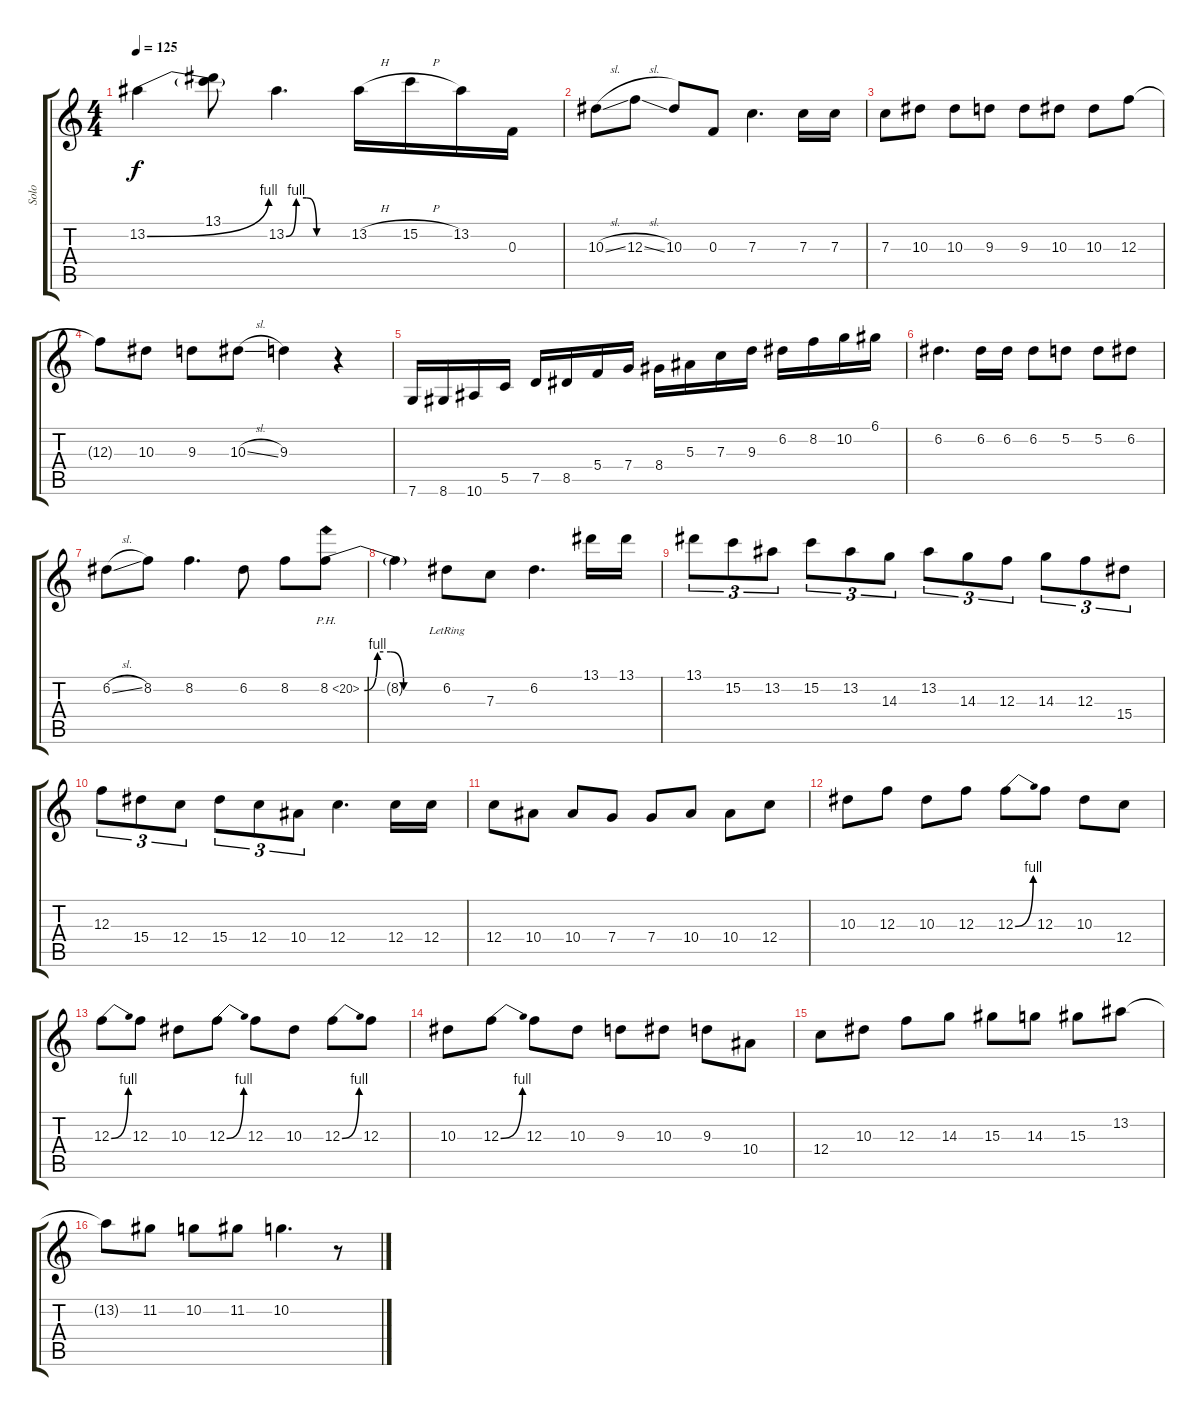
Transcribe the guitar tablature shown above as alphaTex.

\track ("Solo" "Solo") {instrument distortionguitar}
\staff {score tabs}
\tuning (D4 A3 F3 C3 G2 C2) {hide}
\ts (4 4)
\tempo 125
\clef g2
\ks c
13.2{be (bend 0 0 60 4)}.4{dy f} (13.1 13.2{t}).8 13.2{be (custom 0 0 10 4 20 4 30 0 60 0)}.4{d} 13.2{h}.16 15.2{h}.16 13.2.16 0.3.16 |
10.3{sl}.8 12.3{sl}.8 10.3.8 0.3.8 7.3.4{d} 7.3.16 7.3.16 |
7.3.8 10.3.8 10.3.8 9.3.8 9.3.8 10.3.8 10.3.8 12.3.8 |
12.3{t}.8 10.3.8 9.3.8 10.3{sl}.8 9.3.4 r.4 |
7.6.16 8.6.16 10.6.16 5.5.16 7.5.16 8.5.16 5.4.16 7.4.16 8.4.16 5.3.16 7.3.16 9.3.16 6.2.16 8.2.16 10.2.16 6.1.16 |
6.2.4{d} 6.2.16 6.2.16 6.2.8 5.2.8 5.2.8 6.2.8 |
6.2{sl}.8 8.2.8 8.2.4{d} 6.2.8 8.2.8 8.2{be (custom 0 0 10 4 20 4 30 0 60 0) ph 12}.8 |
8.2{t}.4 6.2{lr}.8 7.3.8 6.2.4{d} 13.1.16 13.1.16 |
13.1.8{tu (3 2)} 15.2.8{tu (3 2)} 13.2.8{tu (3 2)} 15.2.8{tu (3 2)} 13.2.8{tu (3 2)} 14.3.8{tu (3 2)} 13.2.8{tu (3 2)} 14.3.8{tu (3 2)} 12.3.8{tu (3 2)} 14.3.8{tu (3 2)} 12.3.8{tu (3 2)} 15.4.8{tu (3 2)} |
12.3.8{tu (3 2)} 15.4.8{tu (3 2)} 12.4.8{tu (3 2)} 15.4.8{tu (3 2)} 12.4.8{tu (3 2)} 10.4.8{tu (3 2)} 12.4.4{d} 12.4.16 12.4.16 |
12.4.8 10.4.8 10.4.8 7.4.8 7.4.8 10.4.8 10.4.8 12.4.8 |
10.3.8 12.3.8 10.3.8 12.3.8 12.3{be (bend 0 0 60 4)}.8 12.3.8 10.3.8 12.4.8 |
12.3{be (bend 0 0 60 4)}.8 12.3.8 10.3.8 12.3{be (bend 0 0 60 4)}.8 12.3.8 10.3.8 12.3{be (bend 0 0 60 4)}.8 12.3.8 |
10.3.8 12.3{be (bend 0 0 60 4)}.8 12.3.8 10.3.8 9.3.8 10.3.8 9.3.8 10.4.8 |
12.4.8 10.3.8 12.3.8 14.3.8 15.3.8 14.3.8 15.3.8 13.2.8 |
13.2{t}.8 11.2.8 10.2.8 11.2.8 10.2.4{d} r.8
